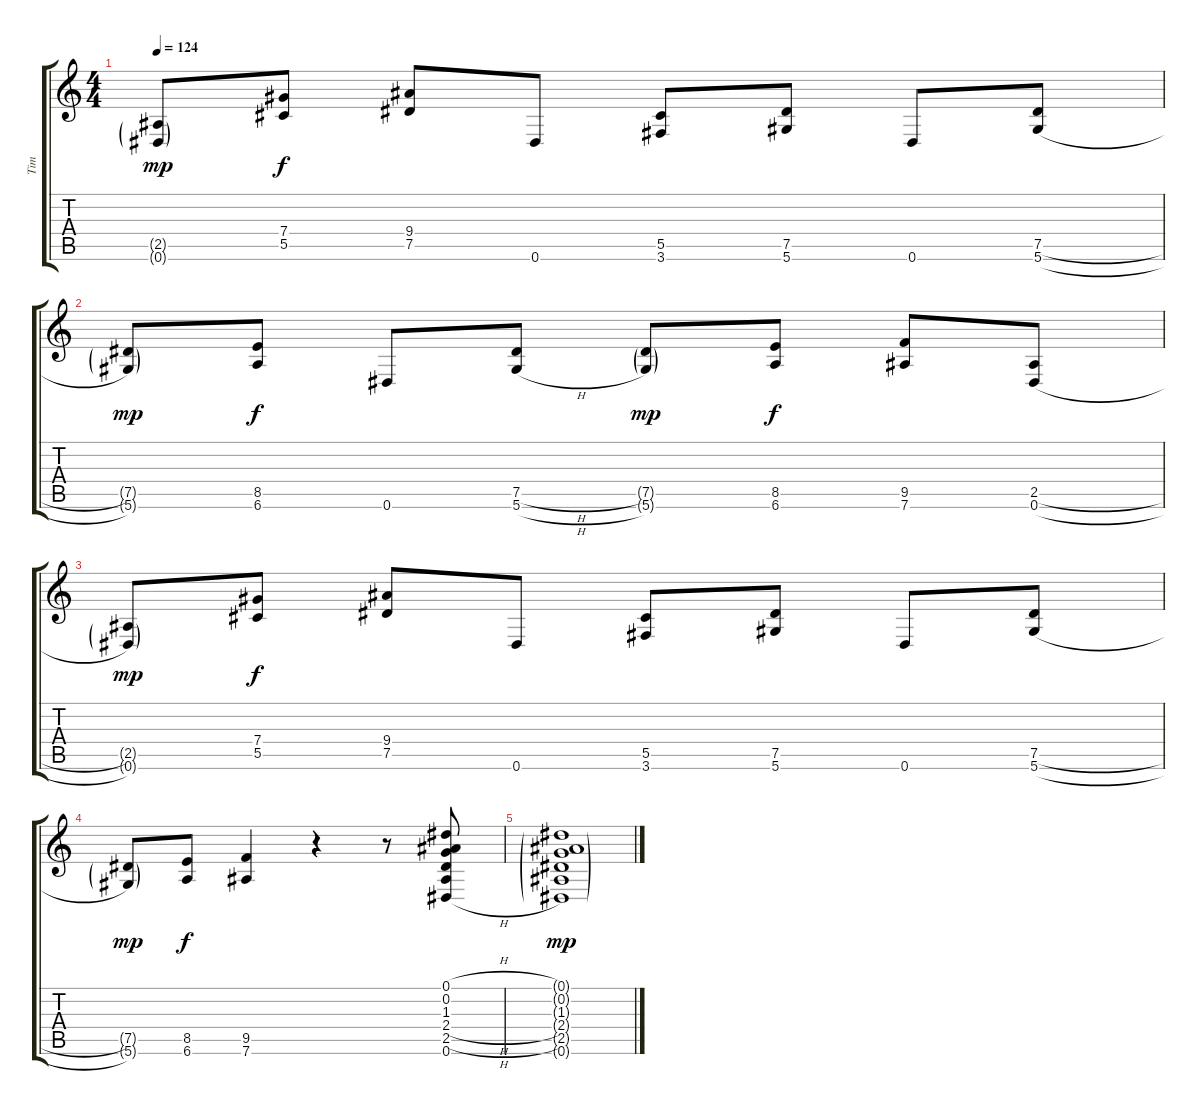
\track ("Tim" "Tim") {instrument overdrivenguitar}
\staff {score tabs}
\tuning (Eb4 Bb3 Gb3 Db3 Ab2 Eb2) {hide}
\ts (4 4)
\tempo 124
\clef g2
\ks c
(2.5{g} 0.6{g}).8{dy mp} (7.4 5.5).8{dy f} (9.4 7.5).8 0.6.8 (5.5 3.6).8 (7.5 5.6).8 0.6.8 (7.5{h} 5.6{h}).8 |
(7.5{g} 5.6{g}).8{dy mp} (8.5 6.6).8{dy f} 0.6.8 (7.5{h} 5.6{h}).8 (7.5{g} 5.6{g}).8{dy mp} (8.5 6.6).8{dy f} (9.5 7.6).8 (2.5{h} 0.6{h}).8 |
(2.5{g} 0.6{g}).8{dy mp} (7.4 5.5).8{dy f} (9.4 7.5).8 0.6.8 (5.5 3.6).8 (7.5 5.6).8 0.6.8 (7.5{h} 5.6{h}).8 |
(7.5{g} 5.6{g}).8{dy mp} (8.5 6.6).8{dy f} (9.5 7.6).4 r.4 r.8 (0.1{h} 0.2{h} 1.3{h} 2.4{h} 2.5{h} 0.6{h}).8 |
(0.1{g} 0.2{g} 1.3{g} 2.4{g} 2.5{g} 0.6{g}).1{dy mp}
